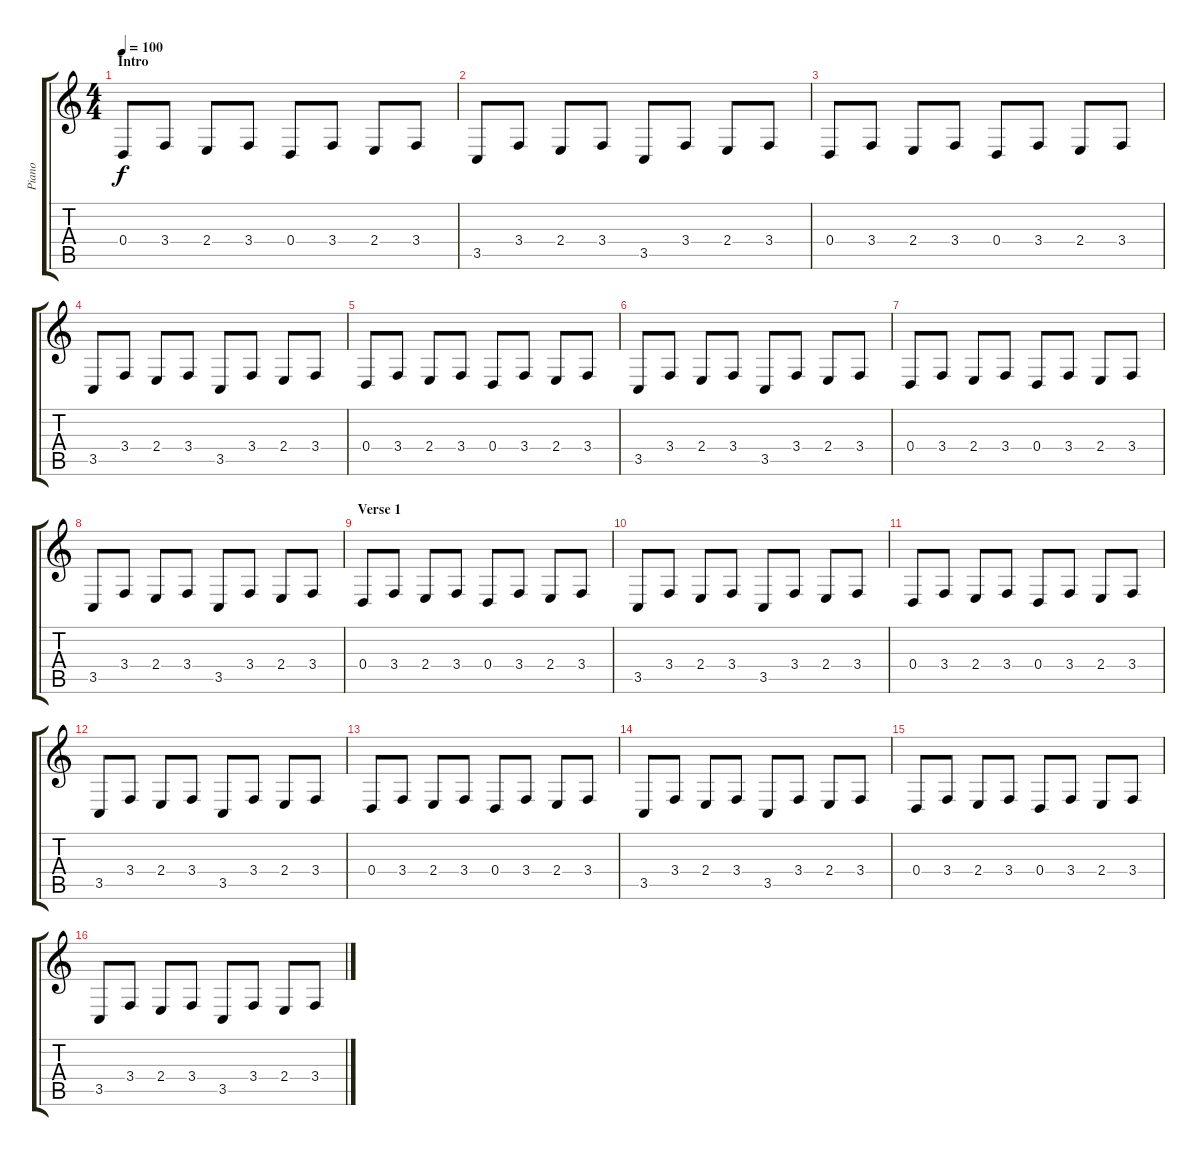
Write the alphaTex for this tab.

\track ("Piano" "Piano") {instrument acousticgrandpiano}
\staff {score tabs}
\tuning (E4 B3 G3 D3 A2 E2) {hide}
\ts (4 4)
\section ("" "Intro")
\tempo 100
\clef g2
\ks c
0.4.8{dy f instrument acousticgrandpiano} 3.4.8 2.4.8 3.4.8 0.4.8 3.4.8 2.4.8 3.4.8 |
3.5.8 3.4.8 2.4.8 3.4.8 3.5.8 3.4.8 2.4.8 3.4.8 |
0.4.8 3.4.8 2.4.8 3.4.8 0.4.8 3.4.8 2.4.8 3.4.8 |
3.5.8 3.4.8 2.4.8 3.4.8 3.5.8 3.4.8 2.4.8 3.4.8 |
0.4.8 3.4.8 2.4.8 3.4.8 0.4.8 3.4.8 2.4.8 3.4.8 |
3.5.8 3.4.8 2.4.8 3.4.8 3.5.8 3.4.8 2.4.8 3.4.8 |
0.4.8 3.4.8 2.4.8 3.4.8 0.4.8 3.4.8 2.4.8 3.4.8 |
3.5.8 3.4.8 2.4.8 3.4.8 3.5.8 3.4.8 2.4.8 3.4.8 |
\section ("" "Verse 1")
0.4.8 3.4.8 2.4.8 3.4.8 0.4.8 3.4.8 2.4.8 3.4.8 |
3.5.8 3.4.8 2.4.8 3.4.8 3.5.8 3.4.8 2.4.8 3.4.8 |
0.4.8 3.4.8 2.4.8 3.4.8 0.4.8 3.4.8 2.4.8 3.4.8 |
3.5.8 3.4.8 2.4.8 3.4.8 3.5.8 3.4.8 2.4.8 3.4.8 |
0.4.8 3.4.8 2.4.8 3.4.8 0.4.8 3.4.8 2.4.8 3.4.8 |
3.5.8 3.4.8 2.4.8 3.4.8 3.5.8 3.4.8 2.4.8 3.4.8 |
0.4.8 3.4.8 2.4.8 3.4.8 0.4.8 3.4.8 2.4.8 3.4.8 |
3.5.8 3.4.8 2.4.8 3.4.8 3.5.8 3.4.8 2.4.8 3.4.8
